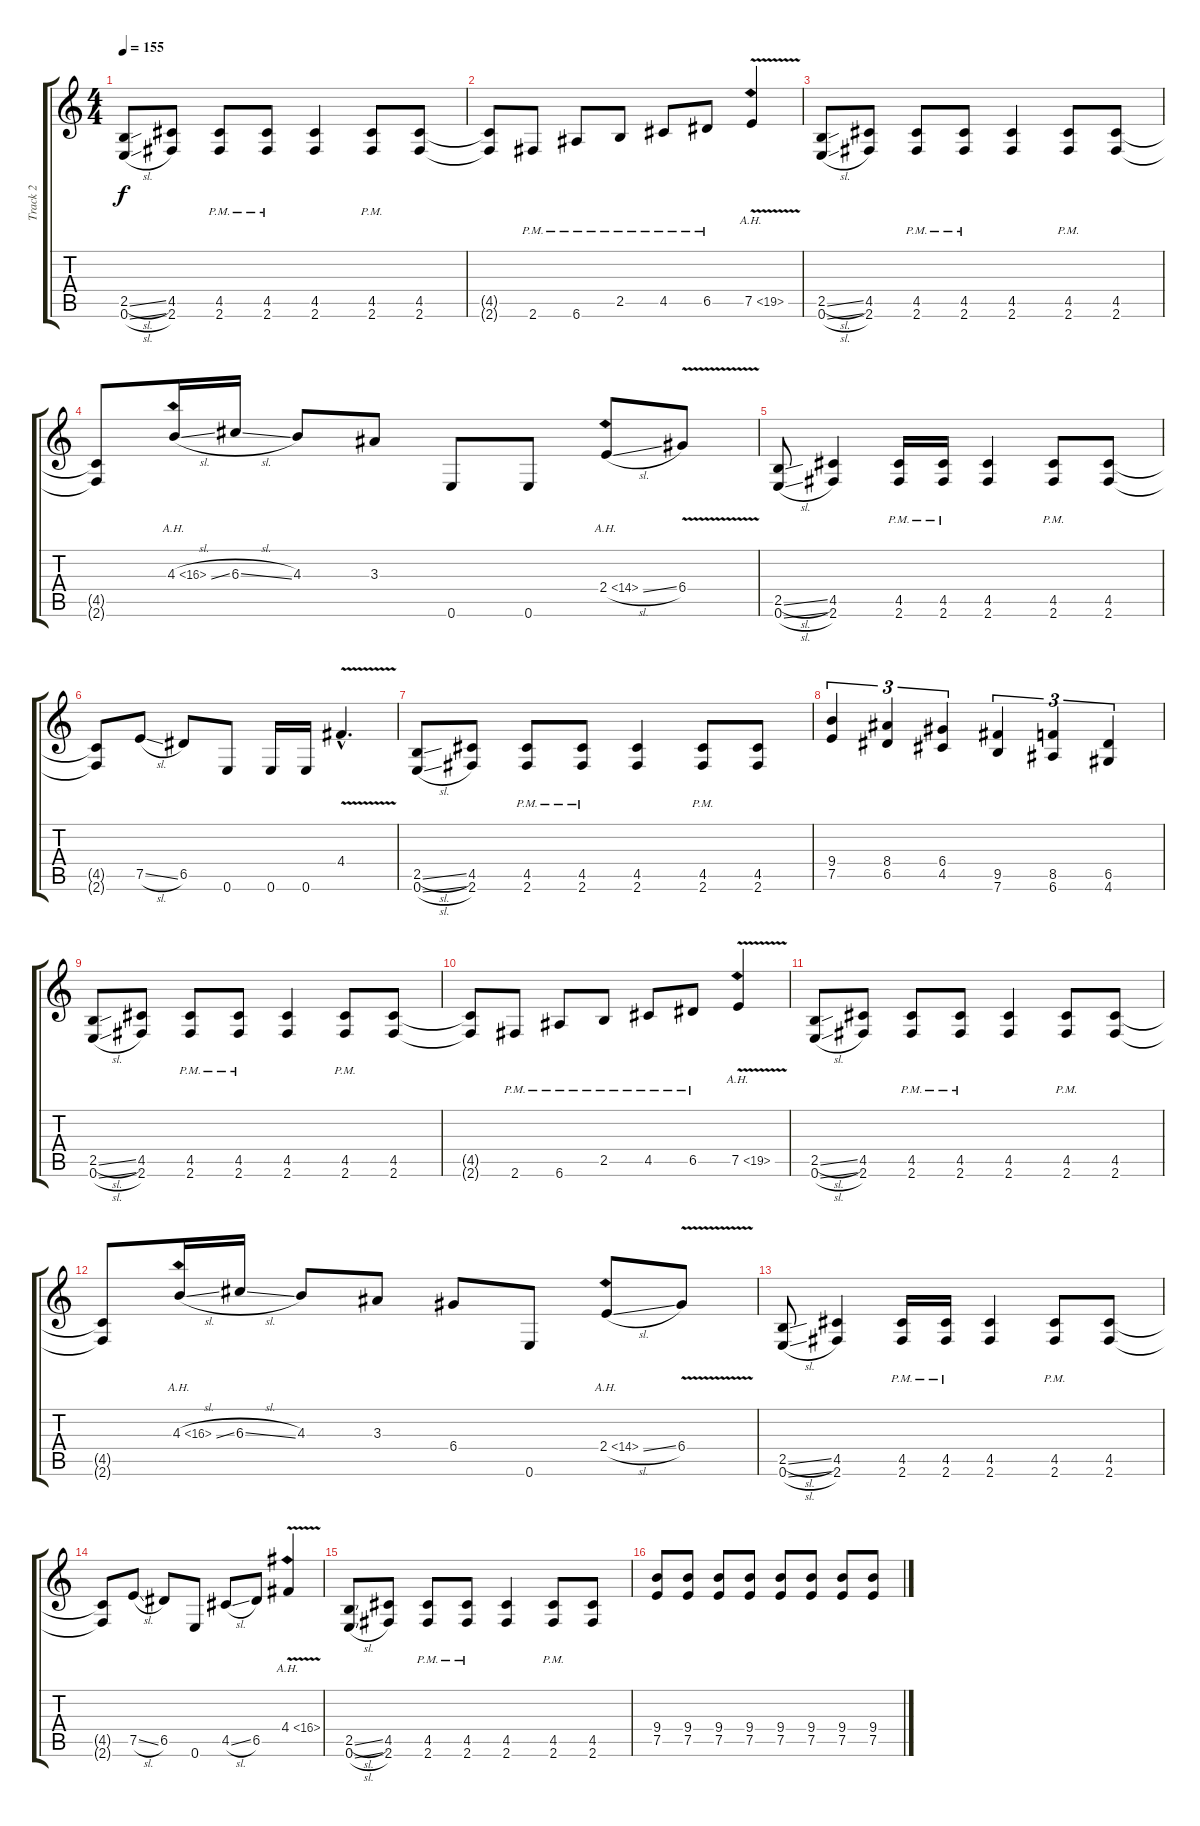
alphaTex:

\track ("Track 2" "Track 2") {instrument distortionguitar}
\staff {score tabs}
\tuning (E4 B3 G3 D3 A2 E2) {hide}
\ts (4 4)
\tempo 155
\clef g2
\ks c
(2.5{sl} 0.6{sl}).8{dy f instrument distortionguitar} (4.5 2.6).8 (4.5{pm} 2.6{pm}).8 (4.5{pm} 2.6{pm}).8 (4.5 2.6).4 (4.5{pm} 2.6{pm}).8 (4.5 2.6).8 |
(4.5{t} 2.6{t}).8 2.6{pm}.8 6.6{pm}.8 2.5{pm}.8 4.5{pm}.8 6.5{pm}.8 7.5{ah 12 v}.4 |
(2.5{sl} 0.6{sl}).8 (4.5 2.6).8 (4.5{pm} 2.6{pm}).8 (4.5{pm} 2.6{pm}).8 (4.5 2.6).4 (4.5{pm} 2.6{pm}).8 (4.5 2.6).8 |
(4.5{t} 2.6{t}).8 4.3{ah 12 sl}.16 6.3{sl}.16 4.3.8 3.3.8 0.6.8 0.6.8 2.4{ah 12 sl}.8 6.4{v}.8 |
(2.5{sl} 0.6{sl}).8 (4.5 2.6).4 (4.5{pm} 2.6{pm}).16 (4.5{pm} 2.6{pm}).16 (4.5 2.6).4 (4.5{pm} 2.6{pm}).8 (4.5 2.6).8 |
(4.5{t} 2.6{t}).8 7.5{sl}.8 6.5.8 0.6.8 0.6.16 0.6.16 4.4{v hac}.4{d} |
(2.5{sl} 0.6{sl}).8 (4.5 2.6).8 (4.5{pm} 2.6{pm}).8 (4.5{pm} 2.6{pm}).8 (4.5 2.6).4 (4.5{pm} 2.6{pm}).8 (4.5 2.6).8 |
(9.4 7.5).4{tu (3 2)} (8.4 6.5).4{tu (3 2)} (6.4 4.5).4{tu (3 2)} (9.5 7.6).4{tu (3 2)} (8.5 6.6).4{tu (3 2)} (6.5 4.6).4{tu (3 2)} |
(2.5{sl} 0.6{sl}).8 (4.5 2.6).8 (4.5{pm} 2.6{pm}).8 (4.5{pm} 2.6{pm}).8 (4.5 2.6).4 (4.5{pm} 2.6{pm}).8 (4.5 2.6).8 |
(4.5{t} 2.6{t}).8 2.6{pm}.8 6.6{pm}.8 2.5{pm}.8 4.5{pm}.8 6.5{pm}.8 7.5{ah 12 v}.4 |
(2.5{sl} 0.6{sl}).8 (4.5 2.6).8 (4.5{pm} 2.6{pm}).8 (4.5{pm} 2.6{pm}).8 (4.5 2.6).4 (4.5{pm} 2.6{pm}).8 (4.5 2.6).8 |
(4.5{t} 2.6{t}).8 4.3{ah 12 sl}.16 6.3{sl}.16 4.3.8 3.3.8 6.4.8 0.6.8 2.4{ah 12 sl}.8 6.4{v}.8 |
(2.5{sl} 0.6{sl}).8 (4.5 2.6).4 (4.5{pm} 2.6{pm}).16 (4.5{pm} 2.6{pm}).16 (4.5 2.6).4 (4.5{pm} 2.6{pm}).8 (4.5 2.6).8 |
(4.5{t} 2.6{t}).8 7.5{sl}.8 6.5.8 0.6.8 4.5{sl}.8 6.5.8 4.4{ah 12 v}.4 |
(2.5{sl} 0.6{sl}).8 (4.5 2.6).8 (4.5{pm} 2.6{pm}).8 (4.5{pm} 2.6{pm}).8 (4.5 2.6).4 (4.5{pm} 2.6{pm}).8 (4.5 2.6).8 |
(9.4 7.5).8 (9.4 7.5).8 (9.4 7.5).8 (9.4 7.5).8 (9.4 7.5).8 (9.4 7.5).8 (9.4 7.5).8 (9.4 7.5).8
